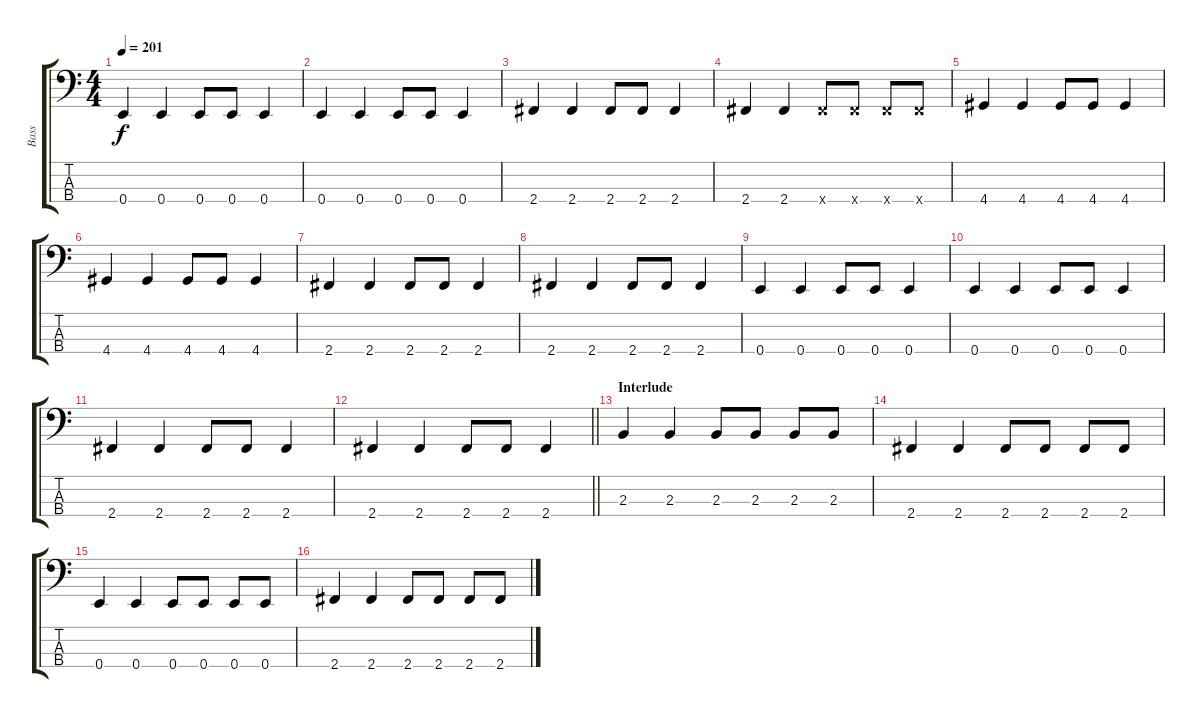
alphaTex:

\track ("Bass" "Bass") {instrument electricbasspick}
\staff {score tabs}
\tuning (G2 D2 A1 E1) {hide}
\ts (4 4)
\tempo 201
\clef f4
\ks c
0.4.4{dy f} 0.4.4 0.4.8 0.4.8 0.4.4 |
0.4.4 0.4.4 0.4.8 0.4.8 0.4.4 |
2.4.4 2.4.4 2.4.8 2.4.8 2.4.4 |
2.4.4 2.4.4 2.4{x}.8 2.4{x}.8 2.4{x}.8 2.4{x}.8 |
4.4.4 4.4.4 4.4.8 4.4.8 4.4.4 |
4.4.4 4.4.4 4.4.8 4.4.8 4.4.4 |
2.4.4 2.4.4 2.4.8 2.4.8 2.4.4 |
2.4.4 2.4.4 2.4.8 2.4.8 2.4.4 |
0.4.4 0.4.4 0.4.8 0.4.8 0.4.4 |
0.4.4 0.4.4 0.4.8 0.4.8 0.4.4 |
2.4.4 2.4.4 2.4.8 2.4.8 2.4.4 |
\barLineRight lightlight
2.4.4 2.4.4 2.4.8 2.4.8 2.4.4 |
\section ("" "Interlude")
2.3.4 2.3.4 2.3.8 2.3.8 2.3.8 2.3.8 |
2.4.4 2.4.4 2.4.8 2.4.8 2.4.8 2.4.8 |
0.4.4 0.4.4 0.4.8 0.4.8 0.4.8 0.4.8 |
2.4.4 2.4.4 2.4.8 2.4.8 2.4.8 2.4.8
